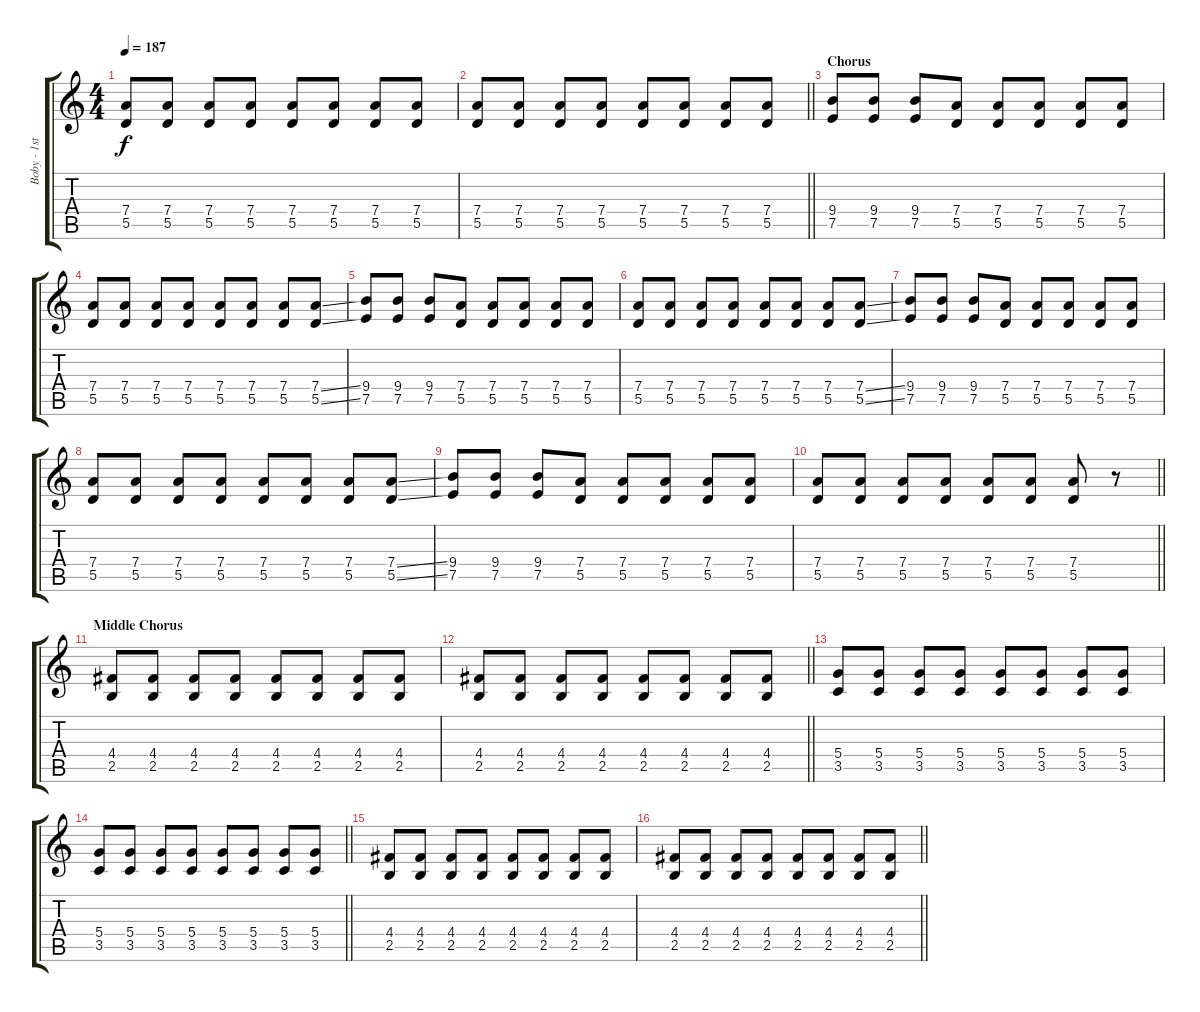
\track ("Boby - 1st Guitar" "Boby - 1st") {instrument overdrivenguitar}
\staff {score tabs}
\tuning (E4 B3 G3 D3 A2 E2) {hide}
\ts (4 4)
\tempo 187
\clef g2
\ks c
(7.4 5.5).8{dy f} (7.4 5.5).8 (7.4 5.5).8 (7.4 5.5).8 (7.4 5.5).8 (7.4 5.5).8 (7.4 5.5).8 (7.4 5.5).8 |
\barLineRight lightlight
(7.4 5.5).8 (7.4 5.5).8 (7.4 5.5).8 (7.4 5.5).8 (7.4 5.5).8 (7.4 5.5).8 (7.4 5.5).8 (7.4 5.5).8 |
\section ("" "Chorus")
(9.4 7.5).8 (9.4 7.5).8 (9.4 7.5).8 (7.4 5.5).8 (7.4 5.5).8 (7.4 5.5).8 (7.4 5.5).8 (7.4 5.5).8 |
(7.4 5.5).8 (7.4 5.5).8 (7.4 5.5).8 (7.4 5.5).8 (7.4 5.5).8 (7.4 5.5).8 (7.4 5.5).8 (7.4{ss} 5.5{ss}).8 |
(9.4 7.5).8 (9.4 7.5).8 (9.4 7.5).8 (7.4 5.5).8 (7.4 5.5).8 (7.4 5.5).8 (7.4 5.5).8 (7.4 5.5).8 |
(7.4 5.5).8 (7.4 5.5).8 (7.4 5.5).8 (7.4 5.5).8 (7.4 5.5).8 (7.4 5.5).8 (7.4 5.5).8 (7.4{ss} 5.5{ss}).8 |
(9.4 7.5).8 (9.4 7.5).8 (9.4 7.5).8 (7.4 5.5).8 (7.4 5.5).8 (7.4 5.5).8 (7.4 5.5).8 (7.4 5.5).8 |
(7.4 5.5).8 (7.4 5.5).8 (7.4 5.5).8 (7.4 5.5).8 (7.4 5.5).8 (7.4 5.5).8 (7.4 5.5).8 (7.4{ss} 5.5{ss}).8 |
(9.4 7.5).8 (9.4 7.5).8 (9.4 7.5).8 (7.4 5.5).8 (7.4 5.5).8 (7.4 5.5).8 (7.4 5.5).8 (7.4 5.5).8 |
\barLineRight lightlight
(7.4 5.5).8 (7.4 5.5).8 (7.4 5.5).8 (7.4 5.5).8 (7.4 5.5).8 (7.4 5.5).8 (7.4 5.5).8 r.8 |
\section ("" "Middle Chorus")
(4.4 2.5).8 (4.4 2.5).8 (4.4 2.5).8 (4.4 2.5).8 (4.4 2.5).8 (4.4 2.5).8 (4.4 2.5).8 (4.4 2.5).8 |
\barLineRight lightlight
(4.4 2.5).8 (4.4 2.5).8 (4.4 2.5).8 (4.4 2.5).8 (4.4 2.5).8 (4.4 2.5).8 (4.4 2.5).8 (4.4 2.5).8 |
(5.4 3.5).8 (5.4 3.5).8 (5.4 3.5).8 (5.4 3.5).8 (5.4 3.5).8 (5.4 3.5).8 (5.4 3.5).8 (5.4 3.5).8 |
\barLineRight lightlight
(5.4 3.5).8 (5.4 3.5).8 (5.4 3.5).8 (5.4 3.5).8 (5.4 3.5).8 (5.4 3.5).8 (5.4 3.5).8 (5.4 3.5).8 |
(4.4 2.5).8 (4.4 2.5).8 (4.4 2.5).8 (4.4 2.5).8 (4.4 2.5).8 (4.4 2.5).8 (4.4 2.5).8 (4.4 2.5).8 |
\barLineRight lightlight
(4.4 2.5).8 (4.4 2.5).8 (4.4 2.5).8 (4.4 2.5).8 (4.4 2.5).8 (4.4 2.5).8 (4.4 2.5).8 (4.4 2.5).8
